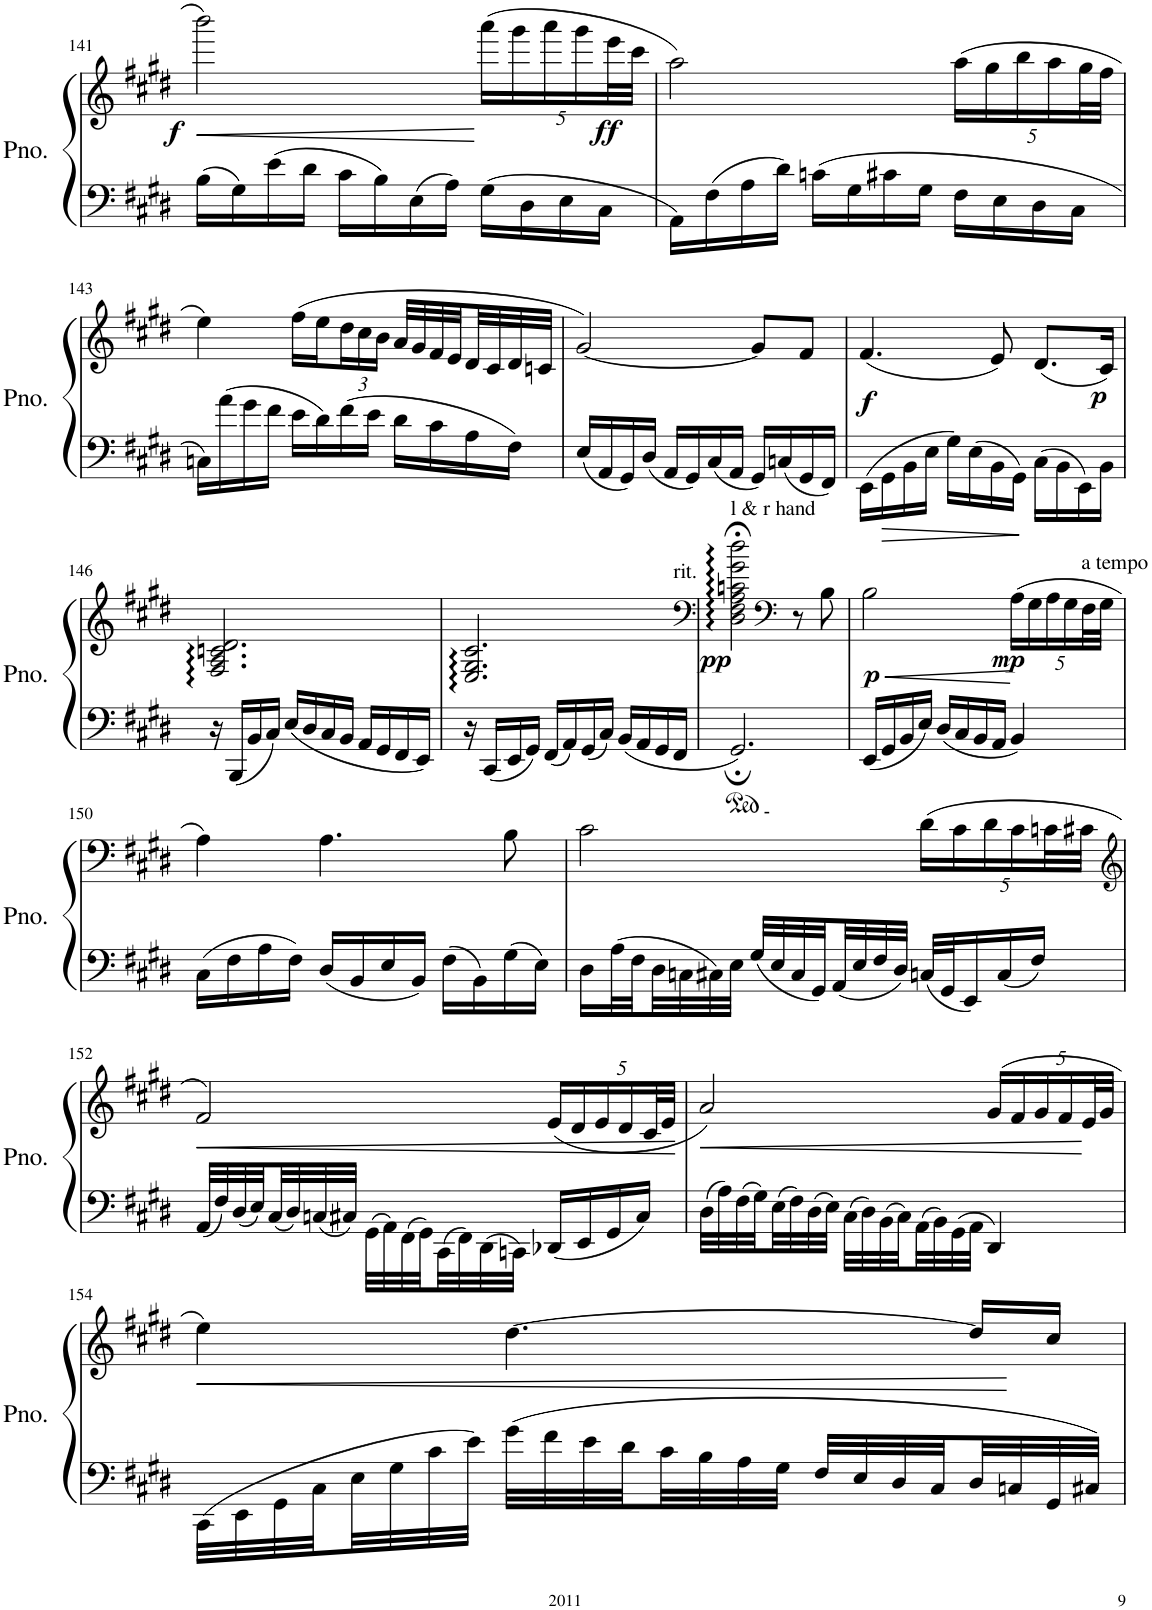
**kern	**kern	**dynam
*part1	*part1	*part1
*staff2	*staff1	*staff1/2
*I"Piano	*	*
*I'Pno.	*	*
!!LO:PB:g=z
*clefF4	*clefG2	*
*k[f#c#g#d#]	*k[f#c#g#d#]	*
*M3/4	*M3/4	*
=141	=141	=141
!	!	!LO:HP:b
!	!	!LO:DY:n=1:b
16B\LL	2bbb\	< f
16G#\	.	.
16e\	.	.
16d#\JJ	.	.
16c#\LL	.	.
16B\	.	.
16E\	.	.
16A\JJ	.	.
*	*Xbrackettup	*
16G#\LL	(20aaa\LL	.
.	20ggg#\	.
16D#\	.	.
.	20aaa\	.
16E\	.	.
.	20ggg#\	.
16C#\JJ	.	.
!	!	!LO:DY:n=2:b
.	40eee\L	ff
.	40ccc#\JJJ	.
.	.	[
=142	=142	=142
16AA\LL	2aa\)	.
16F#\	.	.
16A\	.	.
16d#\JJ	.	.
16cn\LL	.	.
16G#\	.	.
16c#X\	.	.
16G#\JJ	.	.
16F#\LL	(20aa\LL	.
.	20gg#\	.
16E\	.	.
.	20bb\	.
16D#\	.	.
.	20aa\	.
16C#\JJ	.	.
.	40gg#\L	.
.	40ff#\JJJ	.
!!LO:LB:g=z
=143	=143	=143
16Cn\LL	4ee\)	.
16a\	.	.
16g#\	.	.
16f#\JJ	.	.
16e\LL	(16ff#\LL	.
16d#\	16ee\	.
16f#\	24dd#\	.
.	24cc#\	.
16e\JJ	.	.
.	24b\JJ	.
16d#\LL	32a/LLL	.
.	32g#/	.
16c#\	32f#/	.
.	32e/	.
16A\	32d#/	.
.	32c#/	.
16F#\JJ	32d#/	.
.	32cn/JJJ	.
=144	=144	=144
16E/LL	[2g#/)	.
16AA/	.	.
16GG#/	.	.
16D#/JJ	.	.
16AA/LL	.	.
16GG#/	.	.
16C#/	.	.
16AA/JJ	.	.
16GG#/LL	8g#/L]	.
16Cn/	.	.
16GG#/	8f#/J	.
16FF#/JJ	.	.
=145	=145	=145
!	!	!LO:DY:b
16EE\LL	(4.f#/	f
16GG#\	.	.
16BB\	.	.
16E\JJ	.	.
16G#\LL	.	.
16E\	.	.
16BB\	8e/)	.
16GG#\JJ	.	.
16C#\LL	(8.d#/L	.
16BB\	.	.
16EE\	.	.
!	!	!LO:DY:b
16BB\JJ	16c#/Jk)	p
!!LO:LB:g=z
=146	=146	=146
16r	2.F#/ 2.A/ 2.cn/ 2.d#/	.
16BBB/LL	.	.
16BB/	.	.
16C#/JJ	.	.
16E/LL	.	.
16D#/	.	.
16C#/	.	.
16BB/JJ	.	.
16AA/LL	.	.
16GG#/	.	.
16FF#/	.	.
16EE/JJ	.	.
=147	=147	=147
*	*^	*
16r	2.E/ 2.G#/ 2.c#/	2ryy	.
16CC#/LL	.	.	.
16EE/	.	.	.
16GG#/JJ	.	.	.
16FF#/LL	.	.	.
16AA/	.	.	.
16GG#/	.	.	.
16C#/JJ	.	.	.
16BB/LL	.	8.ryy	.
16AA/	.	.	.
16GG#/	.	.	.
!	!	!LO:TX:a:t=rit.	!
16FF#/JJ	.	16ryy	.
*	*v	*v	*
=148	=148	=148
*	*clefF4	*
*	*^	*
!	!LO:TX:a:t=l & r hand	!	!
!	!	!	!LO:DY:b
*	*v	*v	*
2.GG#;/	2D#\;< 2F#\;< 2A\;< 2cn\;< 2g#\;< 2dd#\;<	pp
*	*clefF4	*
.	8r	.
.	8B\	.
=149	=149	=149
!	!	!LO:HP:b
!	!	!LO:DY:n=1:b
16EE/LL	2B\	< p
16GG#/	.	.
16BB/	.	.
16E/JJ	.	.
16D#/LL	.	.
16C#/	.	.
16BB/	.	.
16AA/JJ	.	.
!	!	!LO:DY:n=2:b
4BB/	(20A\LL	mp
.	20G#\	.
.	20A\	.
.	20G#\	.
!	!LO:TX:a:t=a tempo	!
.	40F#\L	.
.	40G#\JJJ	.
.	.	[
!!LO:LB:g=z
=150	=150	=150
16C#\LL	4A\)	.
16F#\	.	.
16A\	.	.
16F#\JJ	.	.
16D#/LL	4.A\	.
16BB/	.	.
16E/	.	.
16BB/JJ	.	.
16F#\LL	.	.
16BB\	.	.
16G#\	8B\	.
16E\JJ	.	.
=151	=151	=151
16D#\LL	2c#\	.
32A\L	.	.
32F#\	.	.
32D#\	.	.
32Cn\	.	.
32C#X\	.	.
32E\JJJ	.	.
32G#/LLL	.	.
32E/	.	.
32C#/	.	.
32GG#/	.	.
32AA/	.	.
32E/	.	.
32F#/	.	.
32D#/JJJ	.	.
32Cn/LLL	(20d#\LL	.
32GG#/J	.	.
.	20c#\	.
16EE/	.	.
.	20d#\	.
16C/	.	.
.	20c#\	.
16F#/JJ	.	.
.	40cn\L	.
.	40c#X\JJJ	.
!!LO:LB:g=z
=152	=152	=152
*	*clefG2	*
!	!	!LO:HP:b
32AA/LLL	2f#/)	<
32F#/	.	.
32D#/	.	.
32E/	.	.
32C#/	.	.
32D#/	.	.
32Cn/	.	.
32C#X/JJJ	.	.
32GG#\LLL	.	.
32AA\	.	.
32FF#\	.	.
32GG#\	.	.
32CC#\	.	.
32FF#\	.	.
32DD#\	.	.
32CCn\JJJ	.	.
16DD-X/LL	(20e/LL	.
.	20d#/	.
16EE/	.	.
.	20e/	.
16GG#/	.	.
.	20d#/	.
16C#/JJ	.	.
.	40c#/L	.
.	40e/JJJ	.
.	.	[
=153	=153	=153
!	!	!LO:HP:b
32D#\LLL	2a/)	<
32A\	.	.
32F#\	.	.
32G#\	.	.
32E\	.	.
32F#\	.	.
32D#\	.	.
32E\JJJ	.	.
32C#\LLL	.	.
32D#\	.	.
32BB\	.	.
32C#\	.	.
32AA\	.	.
32BB\	.	.
32GG#\	.	.
32AA\JJJ	.	.
4DD#/	(20g#/LL	.
.	20f#/	.
.	20g#/	.
.	20f#/	.
.	40e/L	.
.	40g#/JJJ	.
.	.	[
!!LO:LB:g=z
=154	=154	=154
!	!	!LO:HP:b
32CC#\LLL	4ee\)	<
32EE\	.	.
32GG#\	.	.
32C#\	.	.
32E\	.	.
32G#\	.	.
32c#\	.	.
32e\JJJ	.	.
32g#\LLL	[4.dd#\	.
32f#\	.	.
32e\	.	.
32d#\	.	.
32c#\	.	.
32B\	.	.
32A\	.	.
32G#\JJJ	.	.
32F#/LLL	.	.
32E/	.	.
32D#/	.	.
32C#/	.	.
32D#/	16dd#/LL]	.
32Cn/	.	.
32GG#/	16cc#/JJ	.
32C#X/JJJ	.	.
.	.	[
=	=	=
*-	*-	*-
